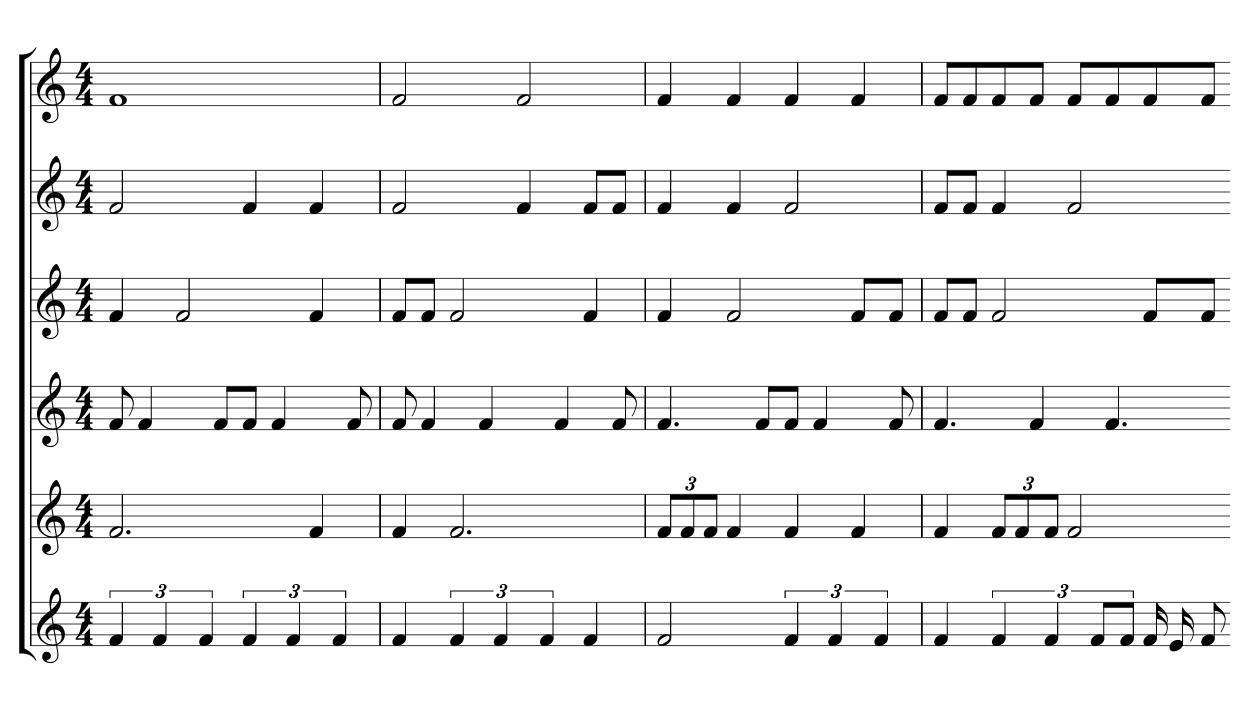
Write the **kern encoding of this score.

**kern	**kern	**kern	**kern	**kern	**kern
*part6	*part5	*part4	*part3	*part2	*part1
*staff6	*staff5	*staff4	*staff3	*staff2	*staff1
*k[]	*k[]	*k[]	*k[]	*k[]	*k[]
*M4/4	*M4/4	*M4/4	*M4/4	*M4/4	*M4/4
=1	=1	=1	=1	=1	=1
6f/	2.f	8f	4f	2f	1f
.	.	4f	.	.	.
6f/	.	.	.	.	.
.	.	.	2f	.	.
6f/	.	.	.	.	.
.	.	8f/L	.	.	.
6f/	.	8f/J	.	4f	.
.	.	4f	.	.	.
6f/	.	.	.	.	.
.	4f	.	4f	4f	.
6f/	.	.	.	.	.
.	.	8f	.	.	.
=2	=2	=2	=2	=2	=2
4f	4f	8f	8f/L	2f	2f
.	.	4f	8f/J	.	.
6f/	2.f	.	2f	.	.
.	.	4f	.	.	.
6f/	.	.	.	.	.
.	.	.	.	4f	2f
6f/	.	.	.	.	.
.	.	4f	.	.	.
4f	.	.	4f	8f/L	.
.	.	8f	.	8f/J	.
=3	=3	=3	=3	=3	=3
2f	12f/L	4.f	4f	4f	4f
.	12f/	.	.	.	.
.	12f/J	.	.	.	.
.	4f	.	2f	4f	4f
.	.	8f/L	.	.	.
6f/	4f	8f/J	.	2f	4f
.	.	4f	.	.	.
6f/	.	.	.	.	.
.	4f	.	8f/L	.	4f
6f/	.	.	.	.	.
.	.	8f	8f/J	.	.
=4	=4	=4	=4	=4	=4
4f	4f	4.f	8f/L	8f/L	8f/L
.	.	.	8f/J	8f/J	8f/
6f/	12f/L	.	2f	4f	8f/
.	12f/	.	.	.	.
.	.	4f	.	.	8f/J
6f/	12f/J	.	.	.	.
.	2f	.	.	2f	8f/L
12f/L	.	.	.	.	.
.	.	4.f	.	.	8f/
12f/J	.	.	.	.	.
16f	.	.	8f/L	.	8f/
16e	.	.	.	.	.
8f	.	.	8f/J	.	8f/J
=-	=-	=-	=-	=-	=-
*-	*-	*-	*-	*-	*-
